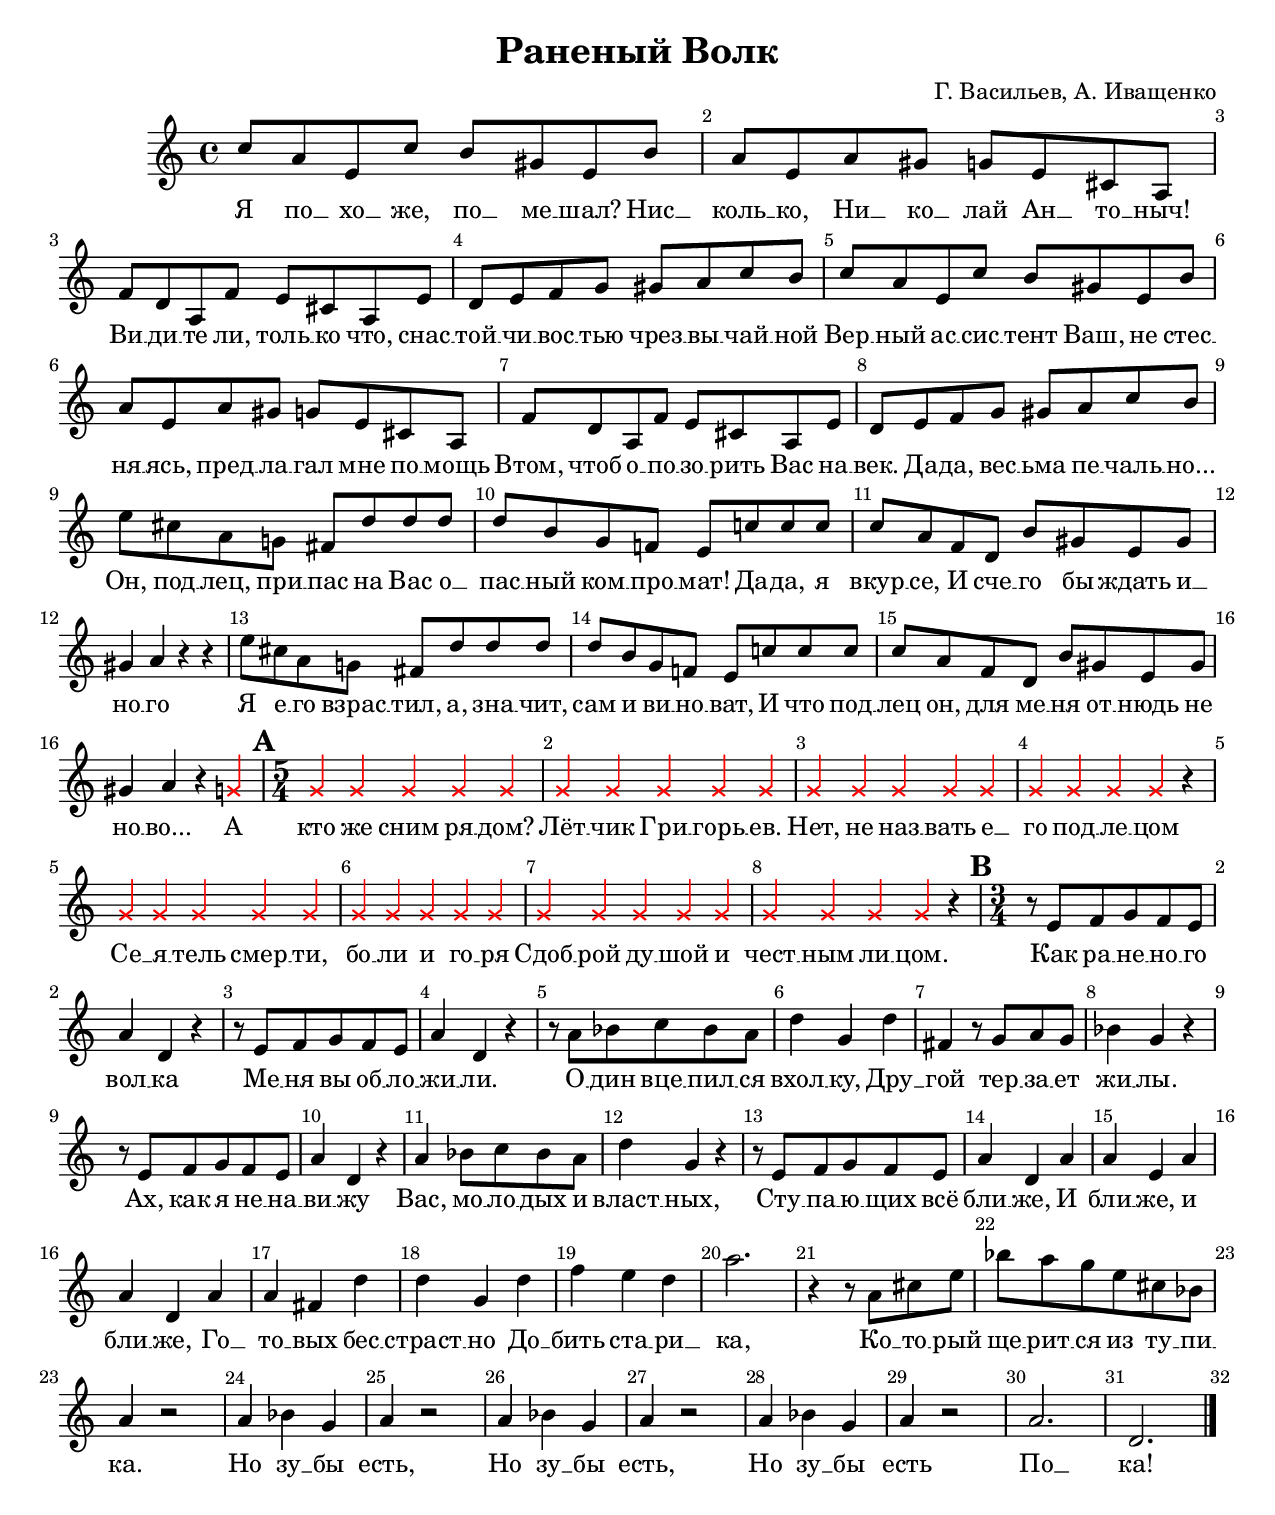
\version "2.22.0"


\paper {
  #(set-paper-size "letter")
}

scoreSetup = {
  \set Score.markFormatter = #format-mark-box-numbers
  \override Score.BarNumber.break-visibility = ##(#t #t #t)
}

relativeSetup = {
  \accidentalStyle modern
}

chordsSetup = {
  \set chordChanges = ##t
}

mkvThree =
#(define-scheme-function 
  (music)
  (ly:music?)
  #{
    \new Voice {  
      \voiceThree
      \magnifyMusic 0.63 {
        \override Score.SpacingSpanner.spacing-increment = #(* 1.2 0.63)
        $music
      }
    }
  #}
)

mkvTwo =
#(define-scheme-function 
  (music)
  (ly:music?)
  #{
    \new Voice {  
      \voiceTwo
      $music
    }
  #}
)

mkvOne =
#(define-scheme-function 
  (music)
  (ly:music?)
  #{
    \voiceOne
    $music
  #}
)

mkvOneThree =
#(define-scheme-function 
  (one three)
  (ly:music? ly:music?)
  #{
  <<
    \mkvOne { $one }
    \mkvThree { $three }
  >> 
  \oneVoice
  #}
)

mkvOneTwo =
#(define-scheme-function 
  (one two)
  (ly:music? ly:music?)
  #{
  <<
    \mkvOne { $one }
    \mkvTwo { $two }
  >> 
  \oneVoice
  #}
)

todo =
#(define-scheme-function 
  (music)
  (ly:music?)
  #{
    \xNote { 
      \override NoteHead.color = #red
      \override Stem.color = #red
      $music 
      \override NoteHead.color = #black
      \override Stem.color = #black
    }
  #}
)

mkScore =
#(define-scheme-function 
  (music)
  (ly:music?)
  #{
    \score {
      {
        \scoreSetup
        $music 
      }
    }
  #}
)

mkMark =
#(define-scheme-function 
  ()
  ()
  #{
    \mark \default
    \set Score.currentBarNumber = #1
  #}
)


\header {
  title = "Раненый Волк"
  composer = "Г. Васильев, А. Иващенко"
}

\score {

{

\scoreSetup

<<
  \chords {
    \chordsSetup
  }

  \relative c'' {
    \relativeSetup

    c8 a e c'8 b gis e b'
    a e a gis g e cis a
    f' d a f' e cis a e'
    d e f g gis a c b

    c8 a e c'8 b gis e b'
    a e a gis g e cis a
    f' d a f' e cis a e'
    d e f g gis a c b

    e cis a g fis d' d d
    d b g f e c' c c
    c a f d b' gis e gis
    gis4 a r r 

    e'8 cis a g fis d' d d
    d b g f e c' c c
    c a f d b' gis e gis
    gis4 a r

    \todo { g4 }


    % 1
    \mkMark
    \time 5/4
    
    \todo {
        g4 g g g g
        g g g g g

        g g g g g
        g g g g r
        
        g g g g g
        g g g g g

        g g g g g
        g g g g r
    }

    % 2
    \mkMark
    \time 3/4

    r8 e f g f e
    a4 d,4 r

    r8 e f g f e
    a4 d,4 r

    r8 a' bes c bes a
    d4 g,4 d'4

    fis,4 r8 g a g
    bes4 g4 r 

    r8 e f g f e
    a4 d,4 r

    a'4 bes8 c bes a
    d4 g,4 r

    r8 e f g f e
    a4 d,4 a'4
    a4 e4 a4
    a4 d,4 a'4
    a fis d'
    d g, d'
    f e d
    a'2.
    r4 r8

    a,8 cis e bes' a g
    e cis bes a4 r2

    a4 bes g a r2
    a4 bes g a r2
    a4 bes g a r2
    a2. d,2.

    % \fine
    \bar "|."
  }

  \addlyrics {
    Я по __ хо __ же, по __ ме __ шал? 
    Нис __ коль __ ко, Ни __ ко __ лай Ан __ то __ ныч! 
    Ви __ ди __ те ли, толь __ ко что, снас __ той __ чи __ вос __ тью чрез __ вы __ чай __ ной 
    Вер __ ный ас __ сис __ тент Ваш, не стес __ ня __ ясь, пред __ ла __ гал мне по __ мощь 
    Втом, чтоб о __ по __ зо __ рить Вас на __ век. 
    Да -- да, вес __ ьма пе __ чаль __ но... 
    Он, под __ лец, при __ пас на Вас о __ пас __ ный ком __ про __ мат! 
    Да -- да, я вкур __ се, 
    И сче __ го бы ждать и __ но __ го 
    Я е __ го взрас __ тил, а, зна __ чит, сам и ви __ но __ ват, 
    И что под __ лец он, для ме __ ня от __ нюдь не но __ во... 

    % 1
    А кто же сним ря __ дом? Лёт __ чик Гри __ горь __ ев. 
    Нет, не наз __ вать е __ го под __ ле __ цом
    Се __ я __ тель смер __ ти, бо __ ли и го __ ря 
    Сдоб __ рой ду __ шой и чест __ ным ли __ цом. 

    % 2
    Как ра __ не __ но __ го вол __ ка 
    Ме __ ня вы об __ ло __ жи __ ли. 
    О __ дин вце __ пил __ ся вхол __ ку, 
    Дру __ гой тер __ за __ ет жи __ лы. 

    Ах, как я не __ на __ ви __ жу 
    Вас, мо __ ло __ дых и власт __ ных, 
    Сту __ па __ ю __ щих всё бли __ же, 
    И бли __ же, и бли __ же, 
    Го __ то __ вых бес __ страст __ но 
    До __ бить ста __ ри __ ка, 
    Ко __ то __ рый ще __ рит __ ся из ту __ пи __ ка. 
    Но зу __ бы есть, 
    Но зу __ бы есть, 
    Но зу __ бы есть 
    По __ ка! 
  }
>>
}
}
